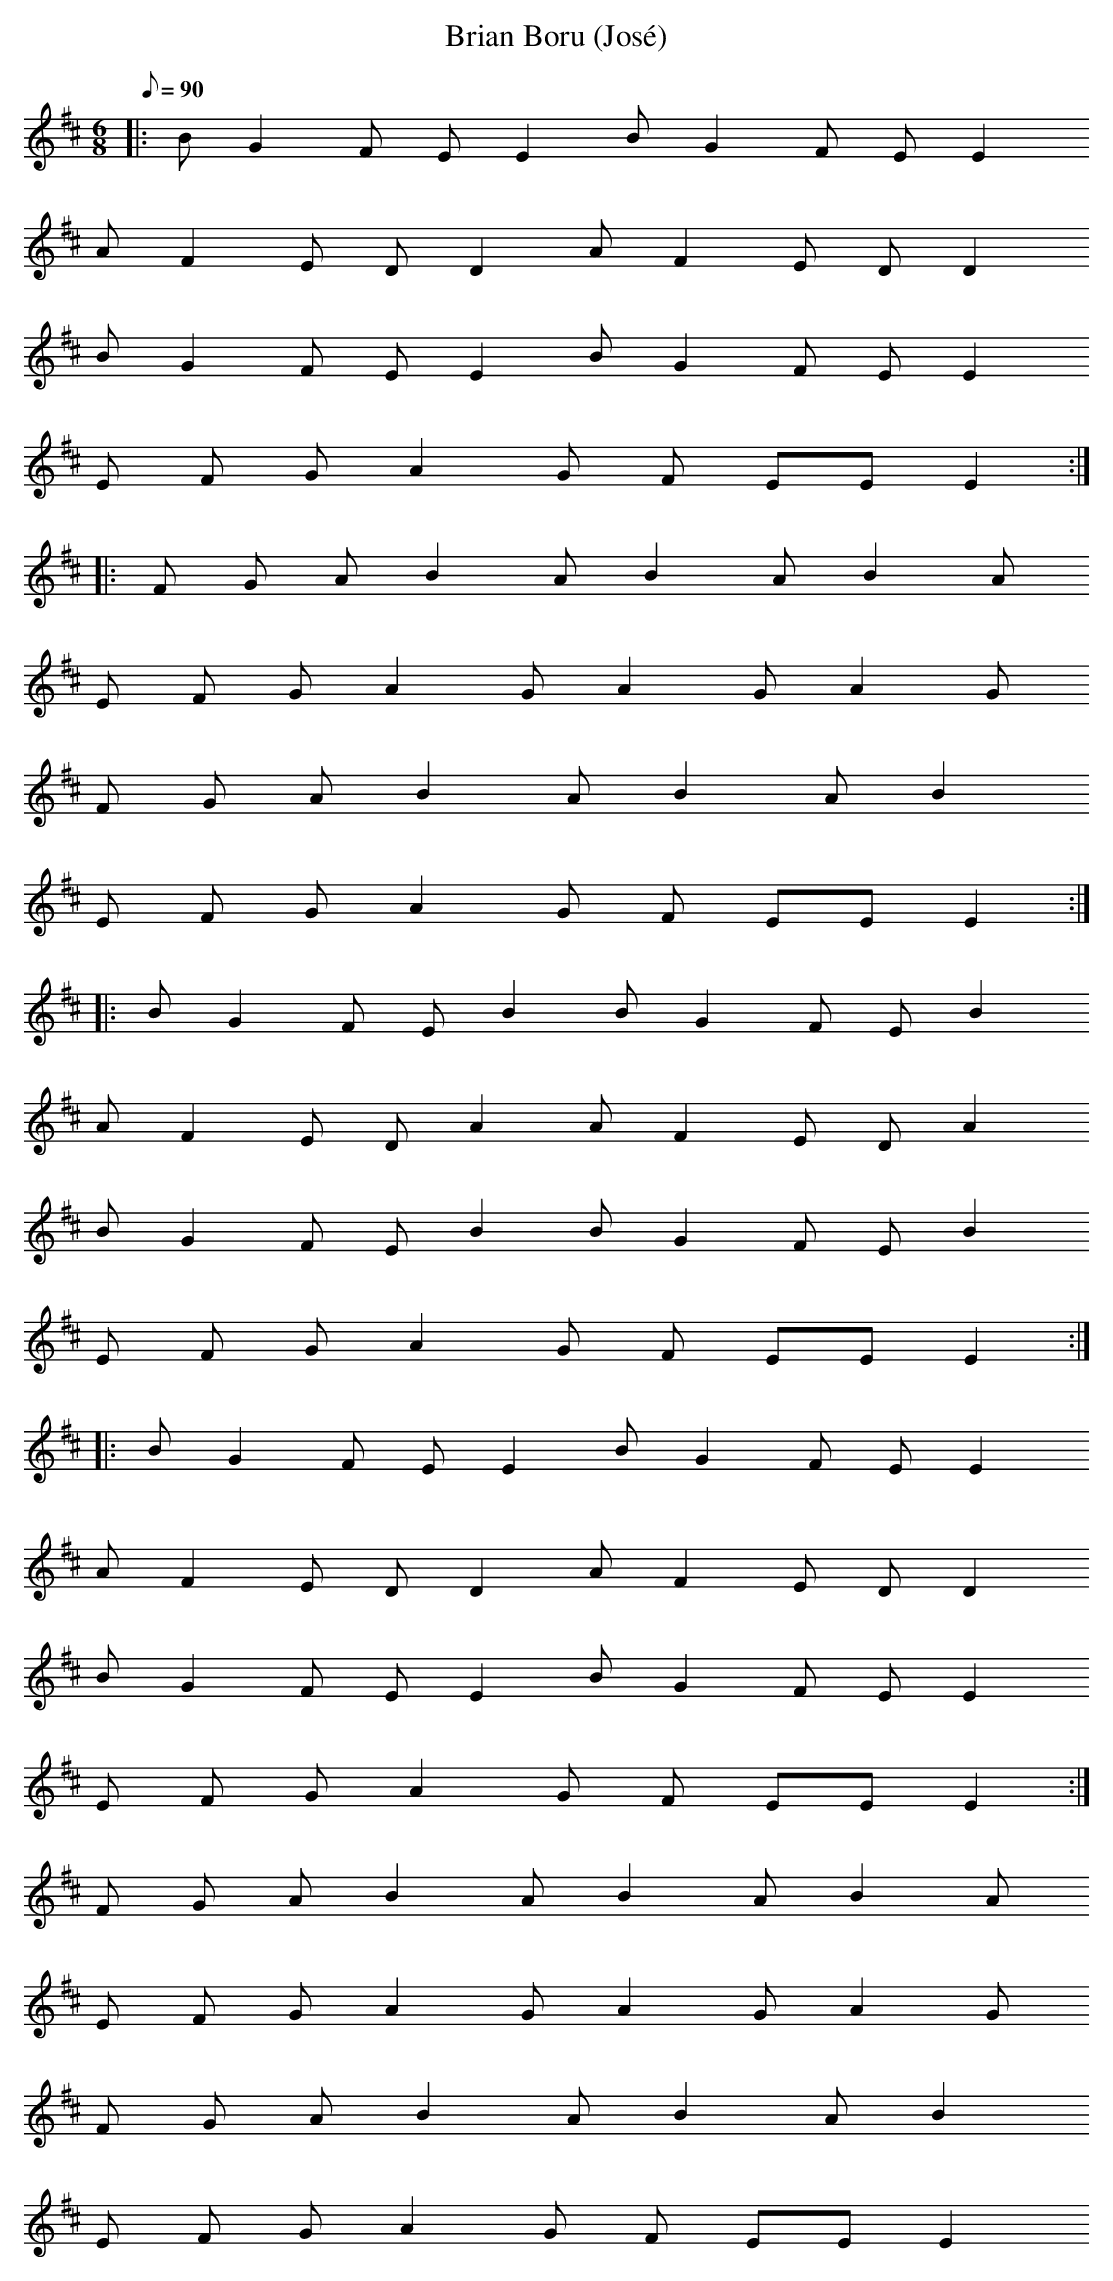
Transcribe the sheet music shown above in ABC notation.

X:1
T:Brian Boru (José)
M:6/8
Q:90
K:D
|:B G2 F E E2 B G2 F E E2
A F2 E D D2 A F2 E D D2
B G2 F E E2 B G2 F E E2
E F G A2 G F EEE2:|
|:F G A B2 A B2 A B2 A
E F G A2 G A2 G A2 G
F G A B2 A B2 A B2
E F G A2 G F EEE2:|
|:B G2 F E B2 B G2 F E B2
A F2 E D A2 A F2 E D A2
B G2 F E B2 B G2 F E B2
E F G A2 G F EEE2:|
|:B G2 F E E2 B G2 F E E2
A F2 E D D2 A F2 E D D2
B G2 F E E2 B G2 F E E2
E F G A2 G F EEE2:|
F G A B2 A B2 A B2 A
E F G A2 G A2 G A2 G
F G A B2 A B2 A B2
E F G A2 G F EEE2
